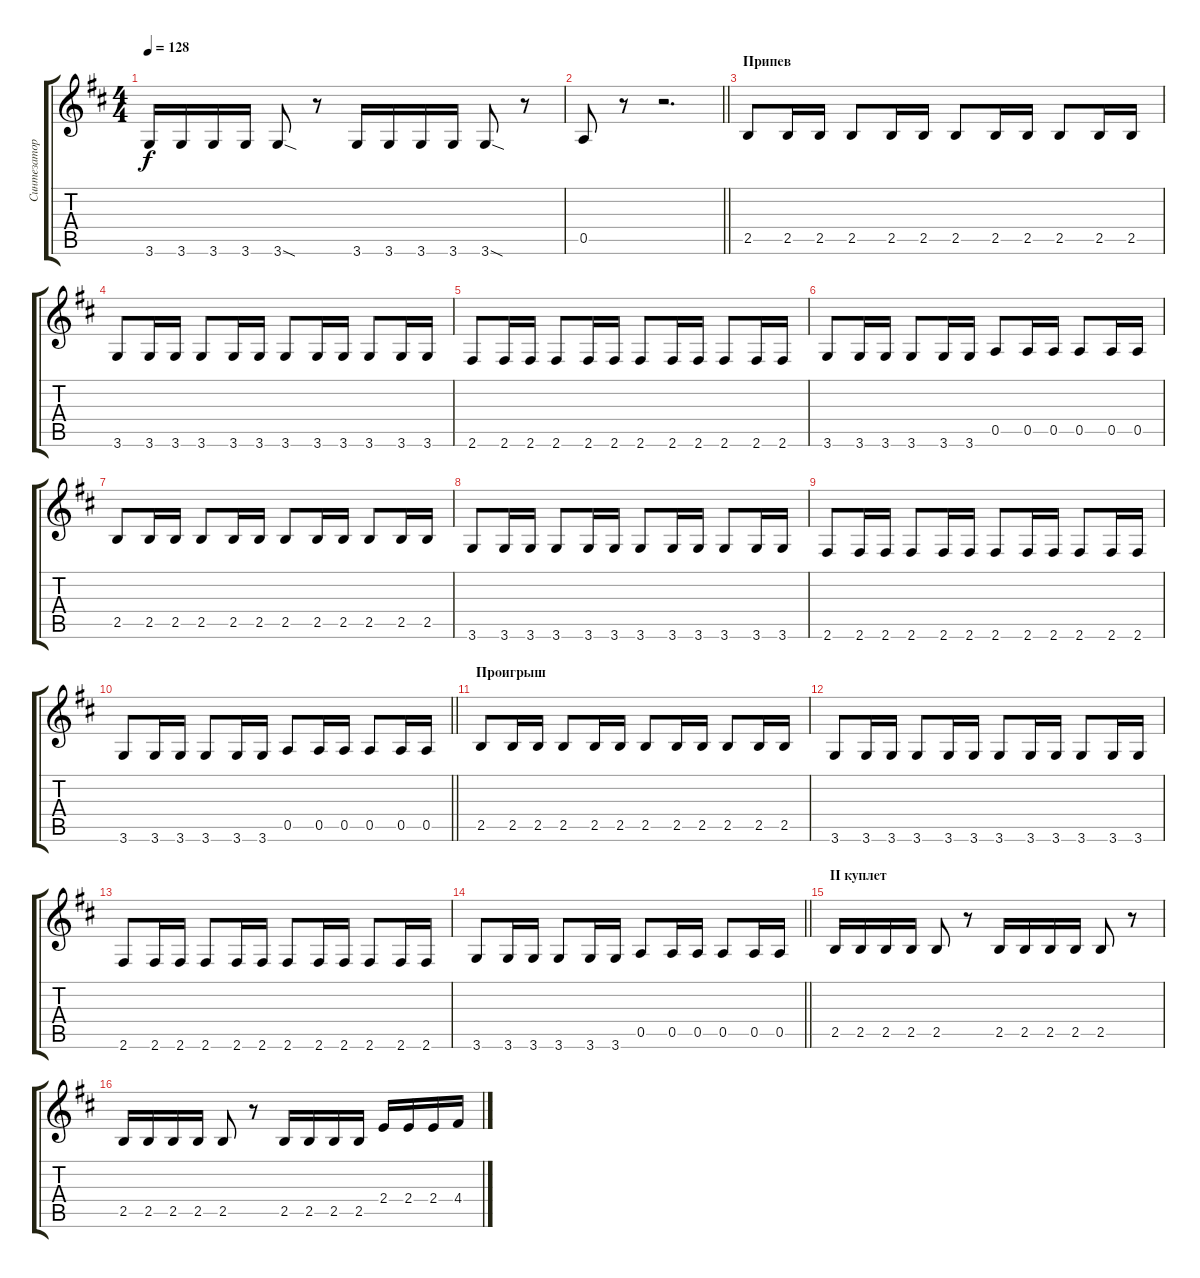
\track ("Синтезатор" "Синтезатор") {instrument synthbass1}
\staff {score tabs}
\tuning (E4 B3 G3 D3 A2 E2) {hide}
\ts (4 4)
\tempo 128
\clef g2
\ks bminor
3.6.16{dy f} 3.6.16 3.6.16 3.6.16 3.6{sod}.8 r.8 3.6.16 3.6.16 3.6.16 3.6.16 3.6{sod}.8 r.8 |
\barLineRight lightlight
0.5.8 r.8 r.2{d} |
\section ("" "Припев")
2.5.8{volume 10} 2.5.16 2.5.16 2.5.8 2.5.16 2.5.16 2.5.8 2.5.16 2.5.16 2.5.8 2.5.16 2.5.16 |
3.6.8 3.6.16 3.6.16 3.6.8 3.6.16 3.6.16 3.6.8 3.6.16 3.6.16 3.6.8 3.6.16 3.6.16 |
2.6.8 2.6.16 2.6.16 2.6.8 2.6.16 2.6.16 2.6.8 2.6.16 2.6.16 2.6.8 2.6.16 2.6.16 |
3.6.8 3.6.16 3.6.16 3.6.8 3.6.16 3.6.16 0.5.8 0.5.16 0.5.16 0.5.8 0.5.16 0.5.16 |
2.5.8 2.5.16 2.5.16 2.5.8 2.5.16 2.5.16 2.5.8 2.5.16 2.5.16 2.5.8 2.5.16 2.5.16 |
3.6.8 3.6.16 3.6.16 3.6.8 3.6.16 3.6.16 3.6.8 3.6.16 3.6.16 3.6.8 3.6.16 3.6.16 |
2.6.8 2.6.16 2.6.16 2.6.8 2.6.16 2.6.16 2.6.8 2.6.16 2.6.16 2.6.8 2.6.16 2.6.16 |
\barLineRight lightlight
3.6.8 3.6.16 3.6.16 3.6.8 3.6.16 3.6.16 0.5.8 0.5.16 0.5.16 0.5.8 0.5.16 0.5.16 |
\section ("" "Проигрыш")
2.5.8 2.5.16 2.5.16 2.5.8 2.5.16 2.5.16 2.5.8 2.5.16 2.5.16 2.5.8 2.5.16 2.5.16 |
3.6.8 3.6.16 3.6.16 3.6.8 3.6.16 3.6.16 3.6.8 3.6.16 3.6.16 3.6.8 3.6.16 3.6.16 |
2.6.8 2.6.16 2.6.16 2.6.8 2.6.16 2.6.16 2.6.8 2.6.16 2.6.16 2.6.8 2.6.16 2.6.16 |
\barLineRight lightlight
3.6.8 3.6.16 3.6.16 3.6.8 3.6.16 3.6.16 0.5.8 0.5.16 0.5.16 0.5.8 0.5.16 0.5.16 |
\section ("" "II куплет")
2.5.16 2.5.16 2.5.16 2.5.16 2.5.8 r.8 2.5.16 2.5.16 2.5.16 2.5.16 2.5.8 r.8 |
2.5.16 2.5.16 2.5.16 2.5.16 2.5.8 r.8 2.5.16 2.5.16 2.5.16 2.5.16 2.4.16 2.4.16 2.4.16 4.4.16
